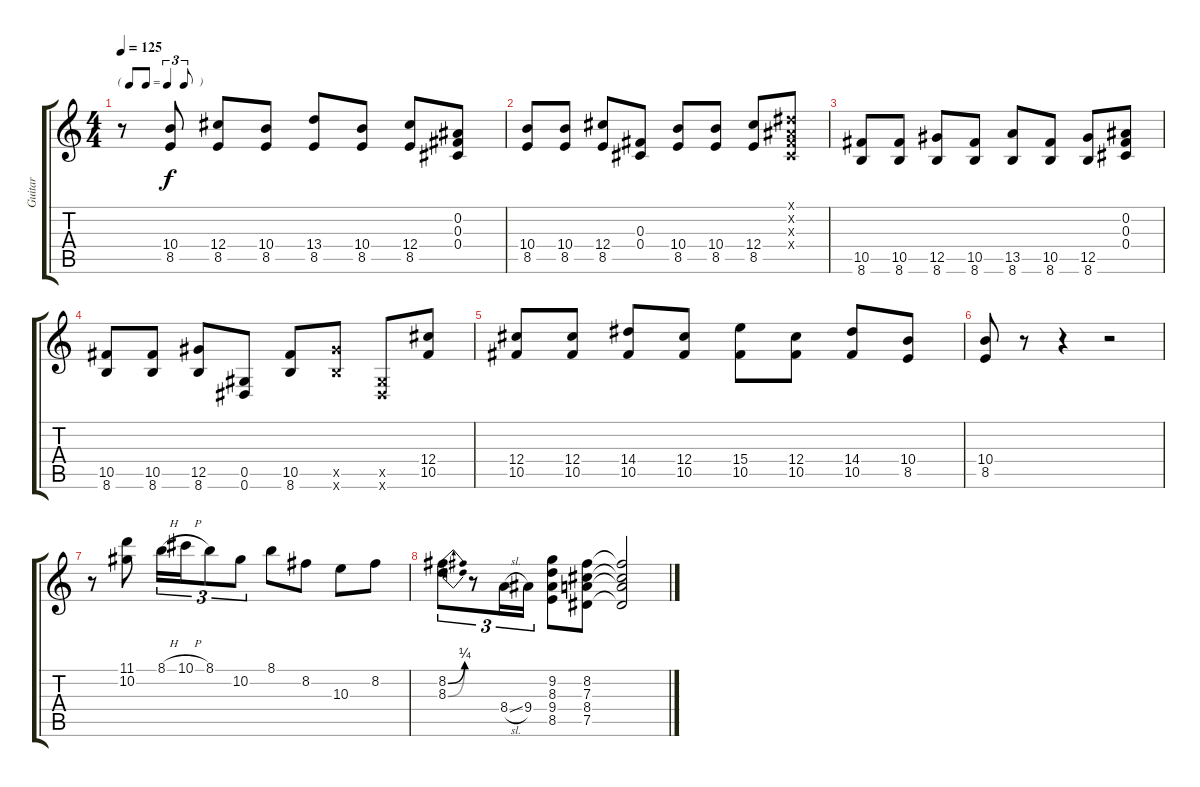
\track ("Guitar" "Guitar") {instrument overdrivenguitar}
\staff {score tabs}
\tuning (Eb4 Bb3 Gb3 Db3 Ab2 Eb2) {hide}
\ts (4 4)
\tf triplet8th
\tempo 125
\clef g2
\ks c
r.8{dy f} (10.4 8.5).8 (12.4 8.5).8 (10.4 8.5).8 (13.4 8.5).8 (10.4 8.5).8 (12.4 8.5).8 (0.2 0.3 0.4).8 |
(10.4 8.5).8 (10.4 8.5).8 (12.4 8.5).8 (0.3 0.4).8 (10.4 8.5).8 (10.4 8.5).8 (12.4 8.5).8 (0.1{x} 0.2{x} 0.3{x} 0.4{x}).8 |
(10.5 8.6).8 (10.5 8.6).8 (12.5 8.6).8 (10.5 8.6).8 (13.5 8.6).8 (10.5 8.6).8 (12.5 8.6).8 (0.2 0.3 0.4).8 |
(10.5 8.6).8 (10.5 8.6).8 (12.5 8.6).8 (0.5 0.6).8 (10.5 8.6).8 (12.5{x} 8.6{x}).8 (0.5{x} 0.6{x}).8 (12.4 10.5).8 |
(12.4 10.5).8 (12.4 10.5).8 (14.4 10.5).8 (12.4 10.5).8 (15.4 10.5).8 (12.4 10.5).8 (14.4 10.5).8 (10.4 8.5).8 |
(10.4 8.5).8 r.8 r.4 r.2 |
r.8 (11.1 10.2).8 8.1{h}.16{tu (3 2)} 10.1{h}.16{tu (3 2)} 8.1.8{tu (3 2)} 10.2.8{tu (3 2)} 8.1.8 8.2.8 10.3.8 8.2.8 |
(8.2{be (bend 0 0 60 1)} 8.3{be (bend 0 0 60 1)}).8{tu (3 2)} r.8{tu (3 2)} 8.4{sl}.16{tu (3 2)} 9.4.16{tu (3 2)} (9.2 8.3 9.4 8.5).8 (8.2 7.3 8.4 7.5).8 (8.2{t} 7.3{t} 8.4{t} 7.5{t}).2
